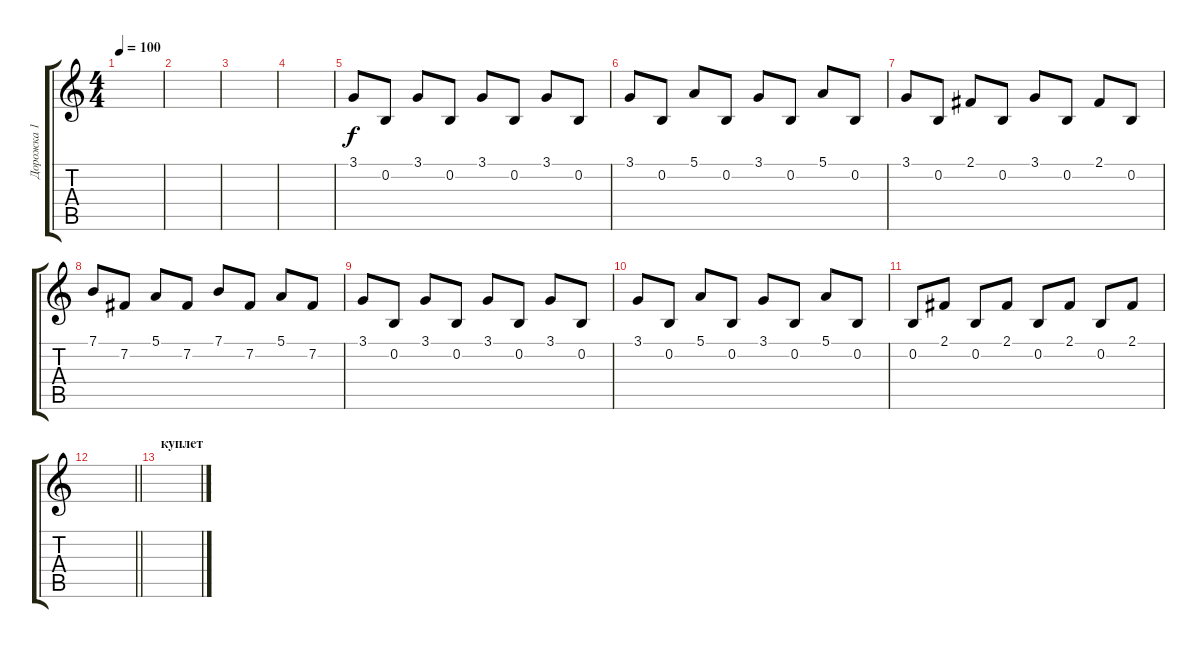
\track ("Дорожка 1" "Дорожка 1") {instrument acousticgrandpiano}
\staff {score tabs}
\tuning (E4 B3 G3 D3 A2 E2) {hide}
\ts (4 4)
\tempo 100
\clef g2
\ks c
|
|
|
|
3.1.8 0.2.8 3.1.8 0.2.8 3.1.8 0.2.8 3.1.8 0.2.8 |
3.1.8 0.2.8 5.1.8 0.2.8 3.1.8 0.2.8 5.1.8 0.2.8 |
3.1.8 0.2.8 2.1.8 0.2.8 3.1.8 0.2.8 2.1.8 0.2.8 |
7.1.8 7.2.8 5.1.8 7.2.8 7.1.8 7.2.8 5.1.8 7.2.8 |
3.1.8 0.2.8 3.1.8 0.2.8 3.1.8 0.2.8 3.1.8 0.2.8 |
3.1.8 0.2.8 5.1.8 0.2.8 3.1.8 0.2.8 5.1.8 0.2.8 |
0.2.8 2.1.8 0.2.8 2.1.8 0.2.8 2.1.8 0.2.8 2.1.8 |
\barLineRight lightlight
|
\section ("" "куплет")
